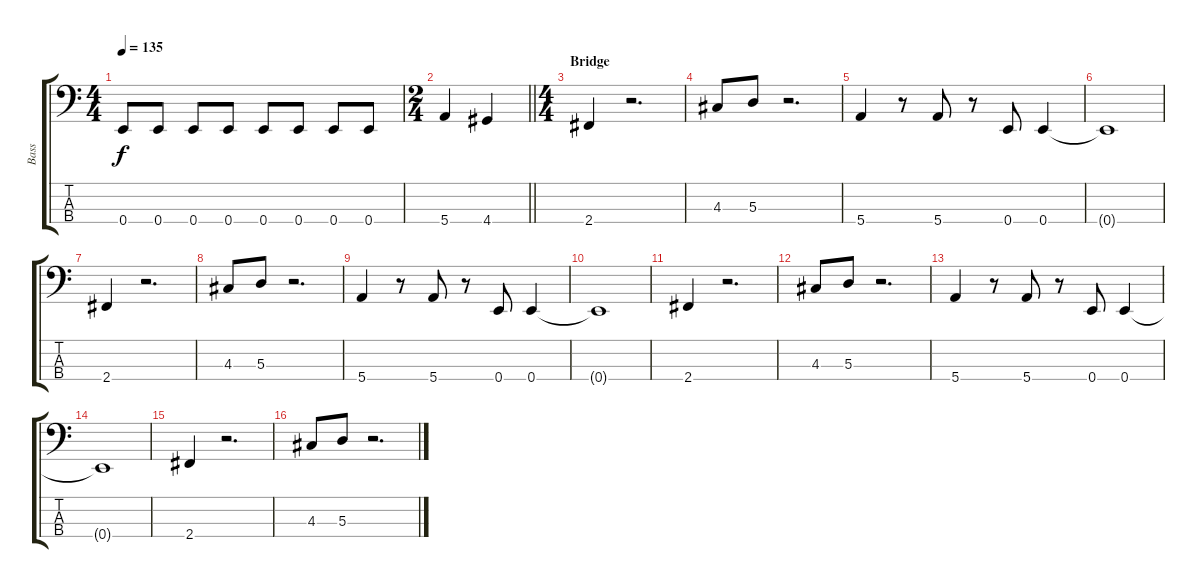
\track ("Bass" "Bass") {instrument electricbasspick}
\staff {score tabs}
\tuning (G2 D2 A1 E1) {hide}
\ts (4 4)
\tempo 135
\clef f4
\ks c
0.4.8{dy f} 0.4.8 0.4.8 0.4.8 0.4.8 0.4.8 0.4.8 0.4.8 |
\ts (2 4)
\barLineRight lightlight
5.4.4 4.4.4 |
\ts (4 4)
\section ("" "Bridge")
2.4.4 r.2{d} |
4.3.8 5.3.8 r.2{d} |
5.4.4 r.8 5.4.8 r.8 0.4.8 0.4.4 |
0.4{t}.1 |
2.4.4 r.2{d} |
4.3.8 5.3.8 r.2{d} |
5.4.4 r.8 5.4.8 r.8 0.4.8 0.4.4 |
0.4{t}.1 |
2.4.4 r.2{d} |
4.3.8 5.3.8 r.2{d} |
5.4.4 r.8 5.4.8 r.8 0.4.8 0.4.4 |
0.4{t}.1 |
2.4.4 r.2{d} |
4.3.8 5.3.8 r.2{d}
